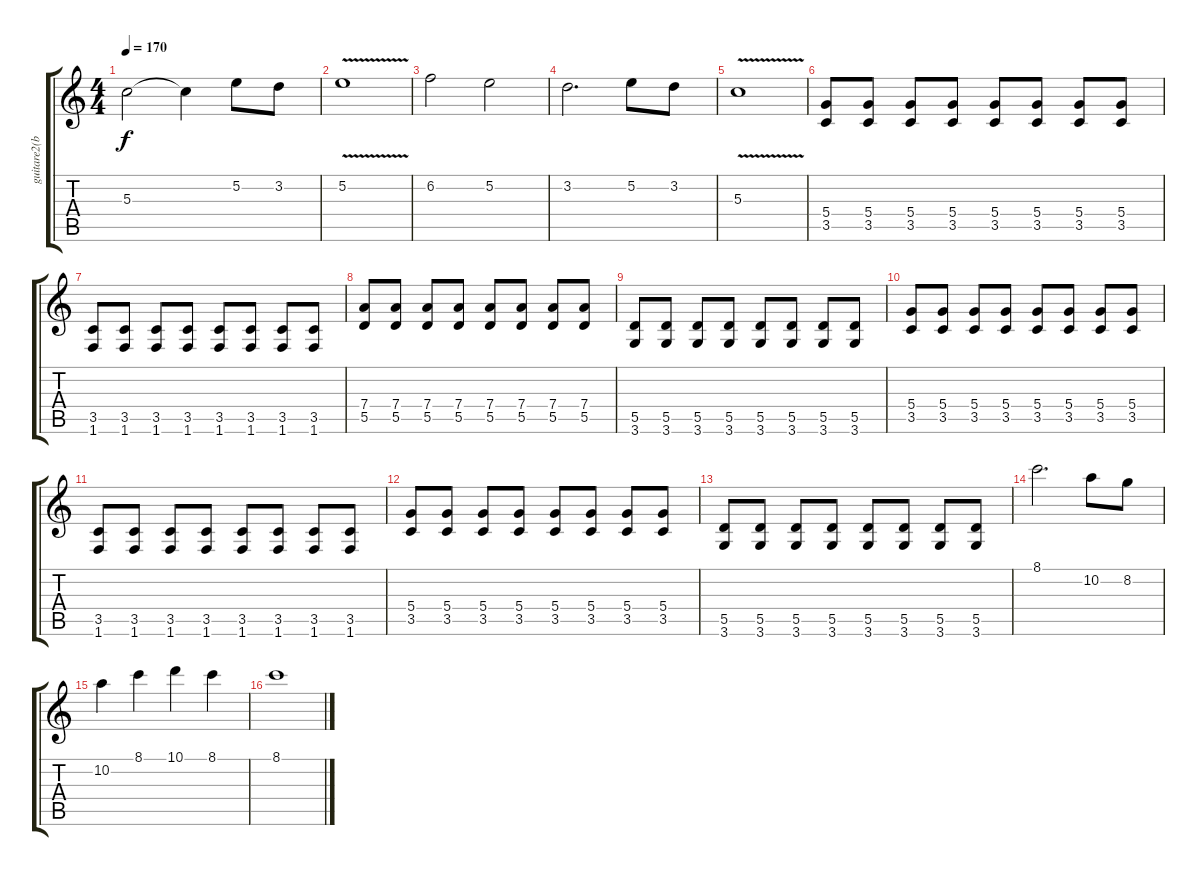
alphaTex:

\track ("guitare2(bruce)" "guitare2(b") {instrument distortionguitar}
\staff {score tabs}
\tuning (E4 B3 G3 D3 A2 E2) {hide}
\ts (4 4)
\tempo 170
\clef g2
\ks c
5.3{t}.2{dy f} 5.3{t}.4 5.2.8 3.2.8 |
5.2{v}.1 |
6.2.2 5.2.2 |
3.2.2{d} 5.2.8 3.2.8 |
5.3{v}.1 |
(5.4 3.5).8{volume 8} (5.4 3.5).8 (5.4 3.5).8 (5.4 3.5).8 (5.4 3.5).8 (5.4 3.5).8 (5.4 3.5).8 (5.4 3.5).8 |
(3.5 1.6).8 (3.5 1.6).8 (3.5 1.6).8 (3.5 1.6).8 (3.5 1.6).8 (3.5 1.6).8 (3.5 1.6).8 (3.5 1.6).8 |
(7.4 5.5).8 (7.4 5.5).8 (7.4 5.5).8 (7.4 5.5).8 (7.4 5.5).8 (7.4 5.5).8 (7.4 5.5).8 (7.4 5.5).8 |
(5.5 3.6).8 (5.5 3.6).8 (5.5 3.6).8 (5.5 3.6).8 (5.5 3.6).8 (5.5 3.6).8 (5.5 3.6).8 (5.5 3.6).8 |
(5.4 3.5).8 (5.4 3.5).8 (5.4 3.5).8 (5.4 3.5).8 (5.4 3.5).8 (5.4 3.5).8 (5.4 3.5).8 (5.4 3.5).8 |
(3.5 1.6).8 (3.5 1.6).8 (3.5 1.6).8 (3.5 1.6).8 (3.5 1.6).8 (3.5 1.6).8 (3.5 1.6).8 (3.5 1.6).8 |
(5.4 3.5).8 (5.4 3.5).8 (5.4 3.5).8 (5.4 3.5).8 (5.4 3.5).8 (5.4 3.5).8 (5.4 3.5).8 (5.4 3.5).8 |
(5.5 3.6).8 (5.5 3.6).8 (5.5 3.6).8 (5.5 3.6).8 (5.5 3.6).8 (5.5 3.6).8 (5.5 3.6).8 (5.5 3.6).8 |
8.1.2{d volume 12} 10.2.8 8.2.8 |
10.2.4 8.1.4 10.1.4 8.1.4 |
8.1.1
